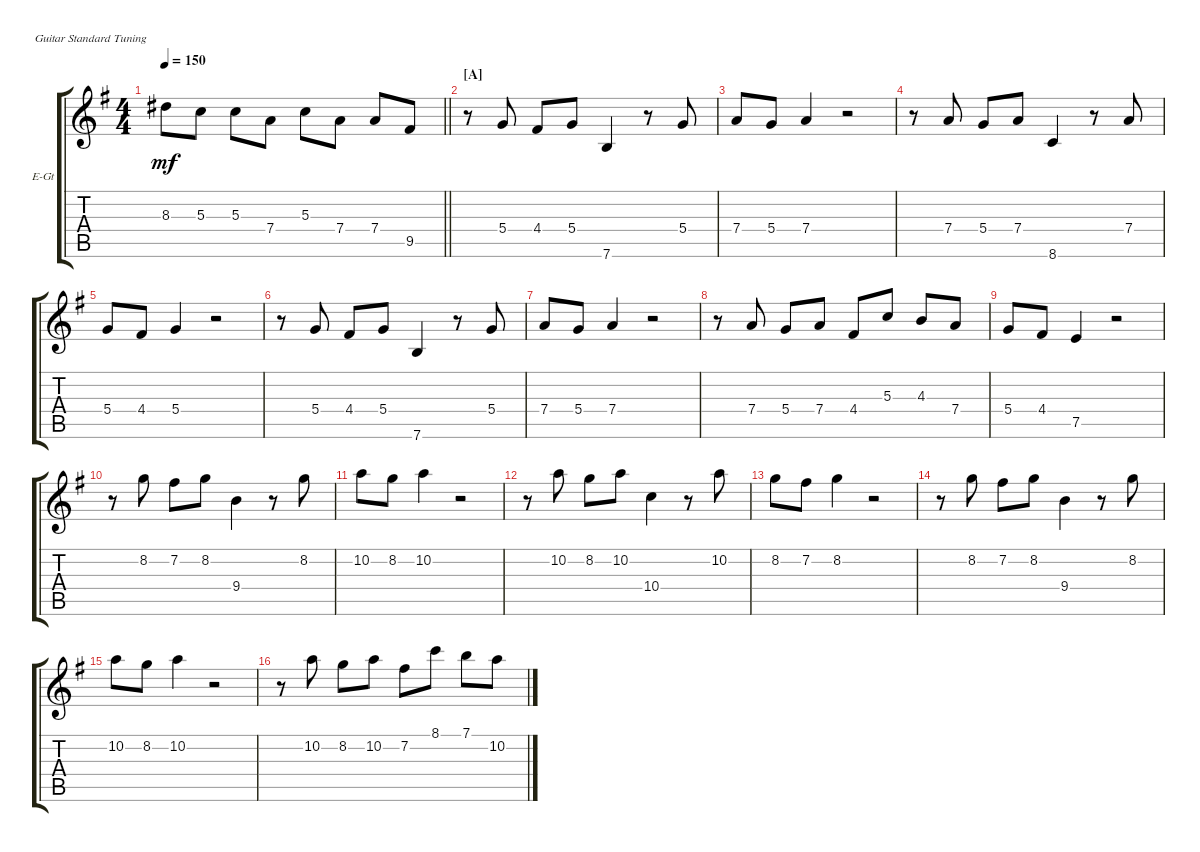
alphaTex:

\defaultSystemsLayout 4
\bracketExtendMode groupsimilarinstruments
\firstSystemTrackNameOrientation horizontal
\otherSystemsTrackNameOrientation horizontal
\track ("Electric Guitar" "E-Gt") {instrument electricguitarclean}
\staff {score tabs}
\tuning (E4 B3 G3 D3 A2 E2)
\ts (4 4)
\tempo 150
\clef g2
\barLineRight lightlight
\ks g
8.3.8{dy mf} 5.3.8 5.3.8 7.4.8 5.3.8 7.4.8 7.4.8 9.5.8 |
\section ("A" "")
r.8 5.4.8 4.4.8 5.4.8 7.6.4 r.8 5.4.8 |
7.4.8 5.4.8 7.4.4 r.2 |
r.8 7.4.8 5.4.8 7.4.8 8.6.4 r.8 7.4.8 |
5.4.8 4.4.8 5.4.4 r.2 |
r.8 5.4.8 4.4.8 5.4.8 7.6.4 r.8 5.4.8 |
7.4.8 5.4.8 7.4.4 r.2 |
r.8 7.4.8 5.4.8 7.4.8 4.4.8 5.3.8 4.3.8 7.4.8 |
5.4.8 4.4.8 7.5.4 r.2 |
r.8 8.2.8 7.2.8 8.2.8 9.4.4 r.8 8.2.8 |
10.2.8 8.2.8 10.2.4 r.2 |
r.8 10.2.8 8.2.8 10.2.8 10.4.4 r.8 10.2.8 |
8.2.8 7.2.8 8.2.4 r.2 |
r.8 8.2.8 7.2.8 8.2.8 9.4.4 r.8 8.2.8 |
10.2.8 8.2.8 10.2.4 r.2 |
r.8 10.2.8 8.2.8 10.2.8 7.2.8 8.1.8 7.1.8 10.2.8
